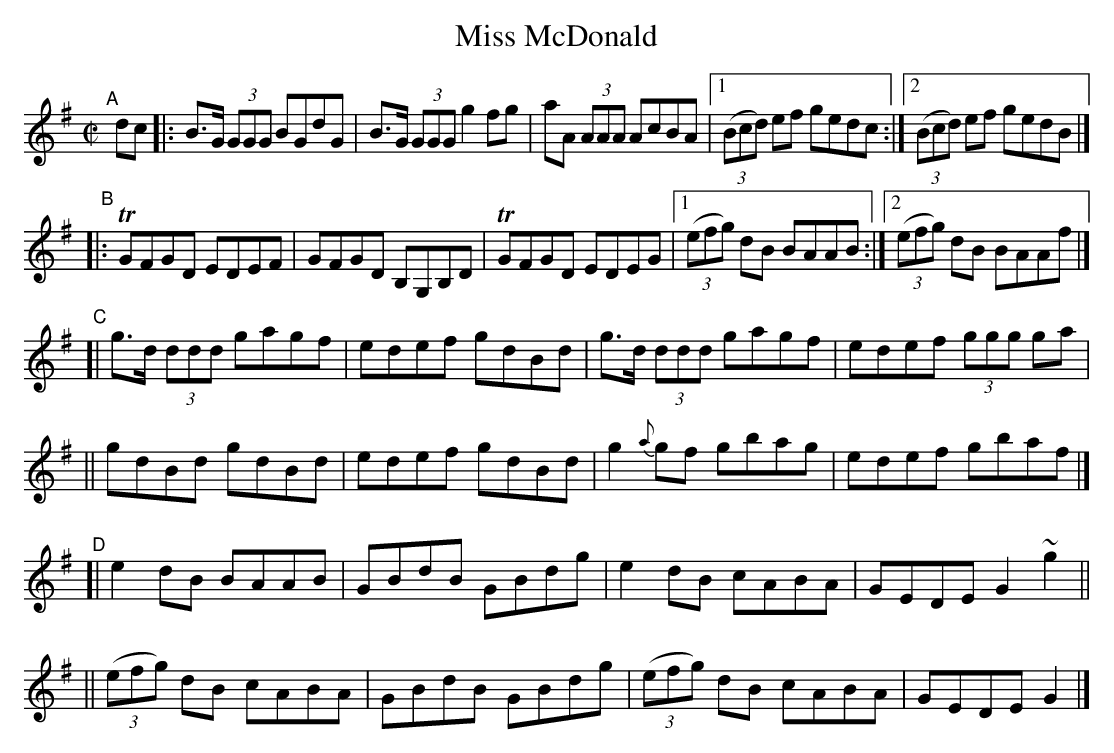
X:1
T: Miss McDonald
M: C|
L: 1/8
K: G
"^A"[|] dc |:\
B>G (3GGG BGdG | B>G (3GGGg2fg | aA (3AAA AcBA |1 (3(Bcd) ef gedc :|2 (3(Bcd) ef gedB |]
"^B"\
|: TGFGD EDEF | GFGD B,G,B,D | TGFGD EDEG |1 (3(efg) dB BAAB :|2 (3(efg) dB BAAf |]
"^C"\
[| g>d (3ddd gagf | edef gdBd | g>d (3ddd gagf | edef (3ggg ga |
|| gdBd gdBd | edef gdBd | g2{a}gf gbag | edef gbaf |]
"^D"\
[| e2dB BAAB | GBdB GBdg | e2dB cABA | GEDEG2~g2 ||
|| (3(efg) dB cABA | GBdB GBdg | (3(efg) dB cABA | GEDE G2 |]
